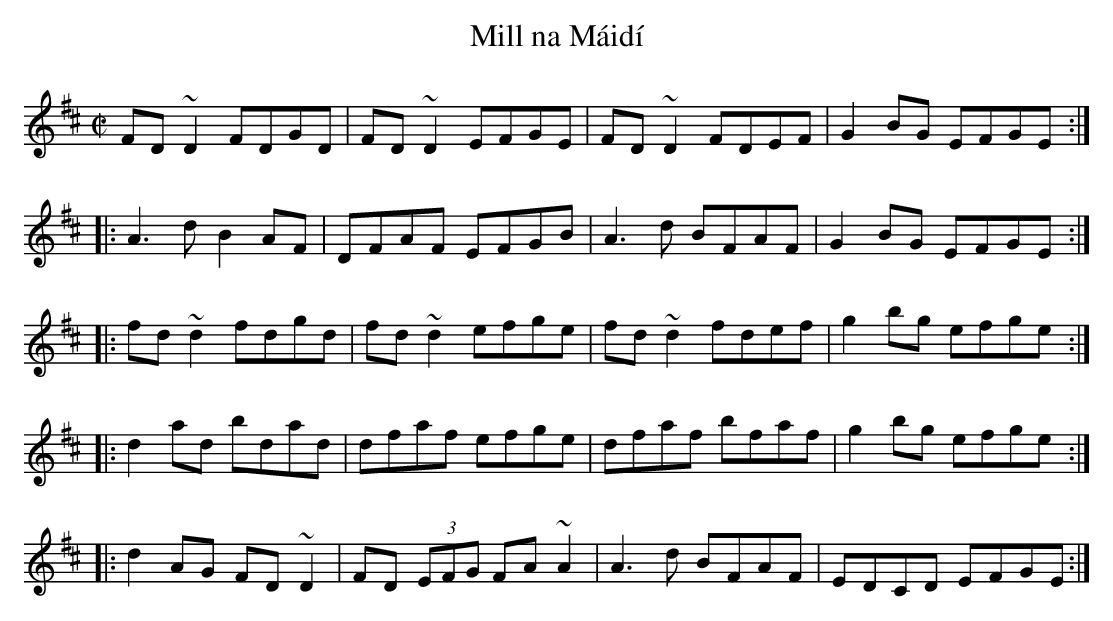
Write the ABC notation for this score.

X:1
T:Mill na Máidí
M:C|
K:D
FD~D2 FDGD|FD~D2 EFGE|FD~D2 FDEF|G2BG EFGE:|
|:A3d B2AF|DFAF EFGB|A3d BFAF|G2BG EFGE:|
|:fd~d2 fdgd|fd~d2 efge|fd~d2 fdef|g2bg efge:|
|:d2ad bdad|dfaf efge|dfaf bfaf|g2bg efge:|
|:d2AG FD~D2|FD (3EFG FA~A2|A3d BFAF|EDCD EFGE:|]
